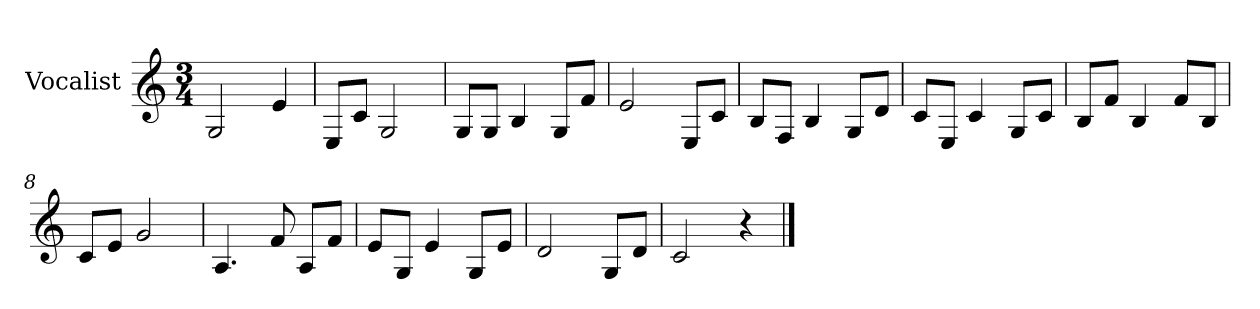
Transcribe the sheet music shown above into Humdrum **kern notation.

**kern
*part1
*staff1
*I"Vocalist
*k[]
*C:
*M3/4
=1
2G
4e
=2
8EL
8cJ
2G
=3
8GL
8GJ
4B
8GL
8fJ
=4
2e
8EL
8cJ
=5
8BL
8FJ
4B
8GL
8dJ
=6
8cL
8EJ
4c
8GL
8cJ
=7
8BL
8fJ
4B
8fL
8BJ
=8
8cL
8eJ
2g
=9
4.A
8f
8AL
8fJ
=10
8eL
8GJ
4e
8GL
8eJ
=11
2d
8GL
8dJ
=12
2c
4r
==
*-
